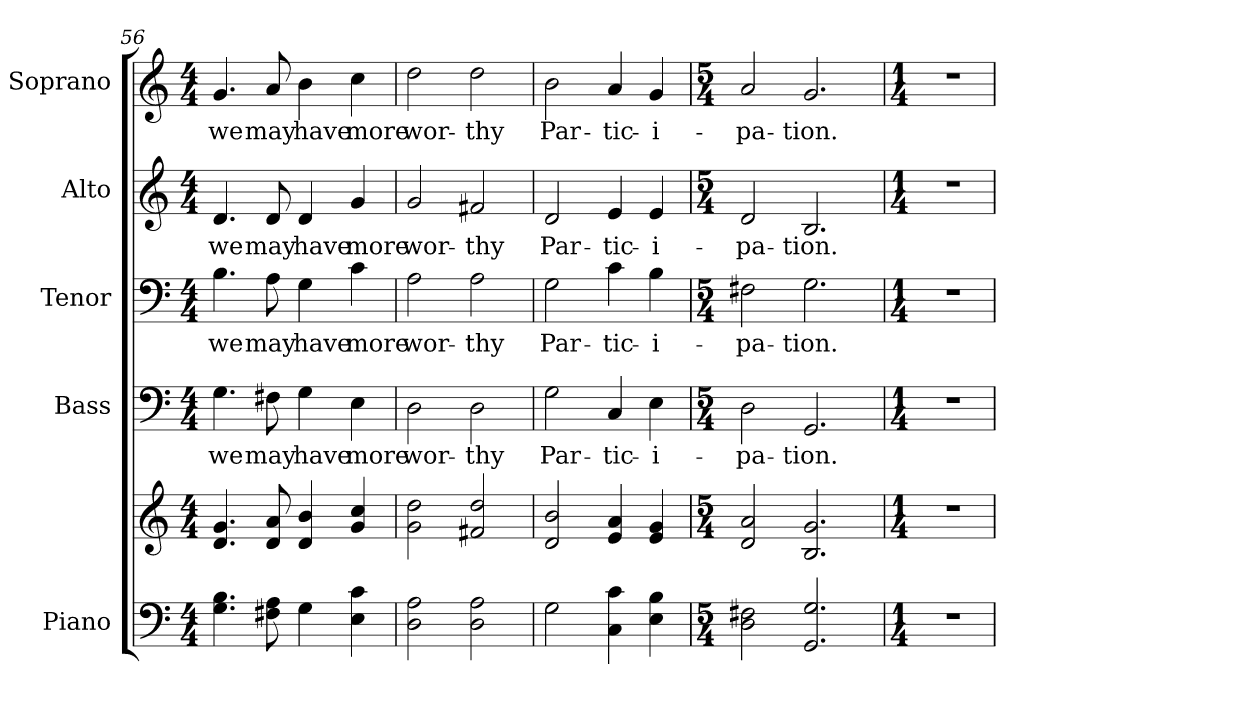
**kern	**kern	**kern	**text	**kern	**text	**kern	**text	**kern	**text
*part5	*part5	*part4	*part4	*part3	*part3	*part2	*part2	*part1	*part1
*staff6	*staff5	*staff4	*staff4	*staff3	*staff3	*staff2	*staff2	*staff1	*staff1
*I"Piano	*	*I"Bass	*	*I"Tenor	*	*I"Alto	*	*I"Soprano	*
*I'Pno.	*	*I'B.	*	*I'T.	*	*I'A.	*	*I'S.	*
*clefF4	*clefG2	*clefF4	*	*clefF4	*	*clefG2	*	*clefG2	*
*k[]	*k[]	*k[]	*	*k[]	*	*k[]	*	*k[]	*
*C:	*C:	*C:	*	*C:	*	*C:	*	*C:	*
*M4/4	*M4/4	*M4/4	*	*M4/4	*	*M4/4	*	*M4/4	*
=56	=56	=56	=56	=56	=56	=56	=56	=56	=56
!	!	!	!LO:LY:b:color=#000000	!	!	!	!	!	!
!	!	!	!	!	!LO:LY:b:color=#000000	!	!	!	!
!	!	!	!	!	!	!	!LO:LY:b:color=#000000	!	!
!	!	!	!	!	!	!	!	!	!LO:LY:b:color=#000000
4.Gi\ 4.Bi	4.di/ 4.gi	4.Gi\	we	4.Bi\	we	4.di/	we	4.gi/	we
!	!	!	!LO:LY:b:color=#000000	!	!	!	!	!	!
!	!	!	!	!	!LO:LY:b:color=#000000	!	!	!	!
!	!	!	!	!	!	!	!LO:LY:b:color=#000000	!	!
!	!	!	!	!	!	!	!	!	!LO:LY:b:color=#000000
8F#Xi\ 8Ai	8di/ 8ai	8F#Xi\	may	8Ai\	may	8di/	may	8ai/	may
!	!	!	!LO:LY:b:color=#000000	!	!	!	!	!	!
!	!	!	!	!	!LO:LY:b:color=#000000	!	!	!	!
!	!	!	!	!	!	!	!LO:LY:b:color=#000000	!	!
!	!	!	!	!	!	!	!	!	!LO:LY:b:color=#000000
4Gi\	4di/ 4bi	4Gi\	have	4Gi\	have	4di/	have	4bi\	have
!	!	!	!LO:LY:b:color=#000000	!	!	!	!	!	!
!	!	!	!	!	!LO:LY:b:color=#000000	!	!	!	!
!	!	!	!	!	!	!	!LO:LY:b:color=#000000	!	!
!	!	!	!	!	!	!	!	!	!LO:LY:b:color=#000000
4Ei\ 4ci	4gi/ 4cci	4Ei\	more	4ci\	more	4gi/	more	4cci\	more
=57	=57	=57	=57	=57	=57	=57	=57	=57	=57
!	!	!	!LO:LY:b:color=#000000	!	!	!	!	!	!
!	!	!	!	!	!LO:LY:b:color=#000000	!	!	!	!
!	!	!	!	!	!	!	!LO:LY:b:color=#000000	!	!
!	!	!	!	!	!	!	!	!	!LO:LY:b:color=#000000
2Di\ 2Ai	2gi\ 2ddi	2Di\	wor-	2Ai\	wor-	2gi/	wor-	2ddi\	wor-
!	!	!	!LO:LY:b:color=#000000	!	!	!	!	!	!
!	!	!	!	!	!LO:LY:b:color=#000000	!	!	!	!
!	!	!	!	!	!	!	!LO:LY:b:color=#000000	!	!
!	!	!	!	!	!	!	!	!	!LO:LY:b:color=#000000
2Di\ 2Ai	2f#Xi/ 2ddi	2Di\	-thy	2Ai\	-thy	2f#Xi/	-thy	2ddi\	-thy
!!LO:PB:g=z
=58	=58	=58	=58	=58	=58	=58	=58	=58	=58
!	!	!	!LO:LY:b:color=#000000	!	!	!	!	!	!
!	!	!	!	!	!LO:LY:b:color=#000000	!	!	!	!
!	!	!	!	!	!	!	!LO:LY:b:color=#000000	!	!
!	!	!	!	!	!	!	!	!	!LO:LY:b:color=#000000
2Gi\	2di/ 2bi	2Gi\	Par-	2Gi\	Par-	2di/	Par-	2bi\	Par-
!	!	!	!LO:LY:b:color=#000000	!	!	!	!	!	!
!	!	!	!	!	!LO:LY:b:color=#000000	!	!	!	!
!	!	!	!	!	!	!	!LO:LY:b:color=#000000	!	!
!	!	!	!	!	!	!	!	!	!LO:LY:b:color=#000000
4Ci\ 4ci	4ei/ 4ai	4Ci/	-tic-	4ci\	-tic-	4ei/	-tic-	4ai/	-tic-
!	!	!	!LO:LY:b:color=#000000	!	!	!	!	!	!
!	!	!	!	!	!LO:LY:b:color=#000000	!	!	!	!
!	!	!	!	!	!	!	!LO:LY:b:color=#000000	!	!
!	!	!	!	!	!	!	!	!	!LO:LY:b:color=#000000
4Ei\ 4Bi	4ei/ 4gi	4Ei\	-i-	4Bi\	-i-	4ei/	-i-	4gi/	-i-
=59	=59	=59	=59	=59	=59	=59	=59	=59	=59
*M5/4	*M5/4	*M5/4	*	*M5/4	*	*M5/4	*	*M5/4	*
!	!	!	!LO:LY:b:color=#000000	!	!	!	!	!	!
!	!	!	!	!	!LO:LY:b:color=#000000	!	!	!	!
!	!	!	!	!	!	!	!LO:LY:b:color=#000000	!	!
!	!	!	!	!	!	!	!	!	!LO:LY:b:color=#000000
2Di\ 2F#Xi	2di/ 2ai	2Di\	-pa-	2F#Xi\	-pa-	2di/	-pa-	2ai/	-pa-
!	!	!	!LO:LY:b:color=#000000	!	!	!	!	!	!
!	!	!	!	!	!LO:LY:b:color=#000000	!	!	!	!
!	!	!	!	!	!	!	!LO:LY:b:color=#000000	!	!
!	!	!	!	!	!	!	!	!	!LO:LY:b:color=#000000
2.GGi/ 2.Gi	2.Bi/ 2.gi	2.GGi/	-tion.	2.Gi\	-tion.	2.Bi/	-tion.	2.gi/	-tion.
=60	=60	=60	=60	=60	=60	=60	=60	=60	=60
*M1/4	*M1/4	*M1/4	*	*M1/4	*	*M1/4	*	*M1/4	*
4r	4r	4r	.	4r	.	4r	.	4r	.
=	=	=	=	=	=	=	=	=	=
*-	*-	*-	*-	*-	*-	*-	*-	*-	*-
